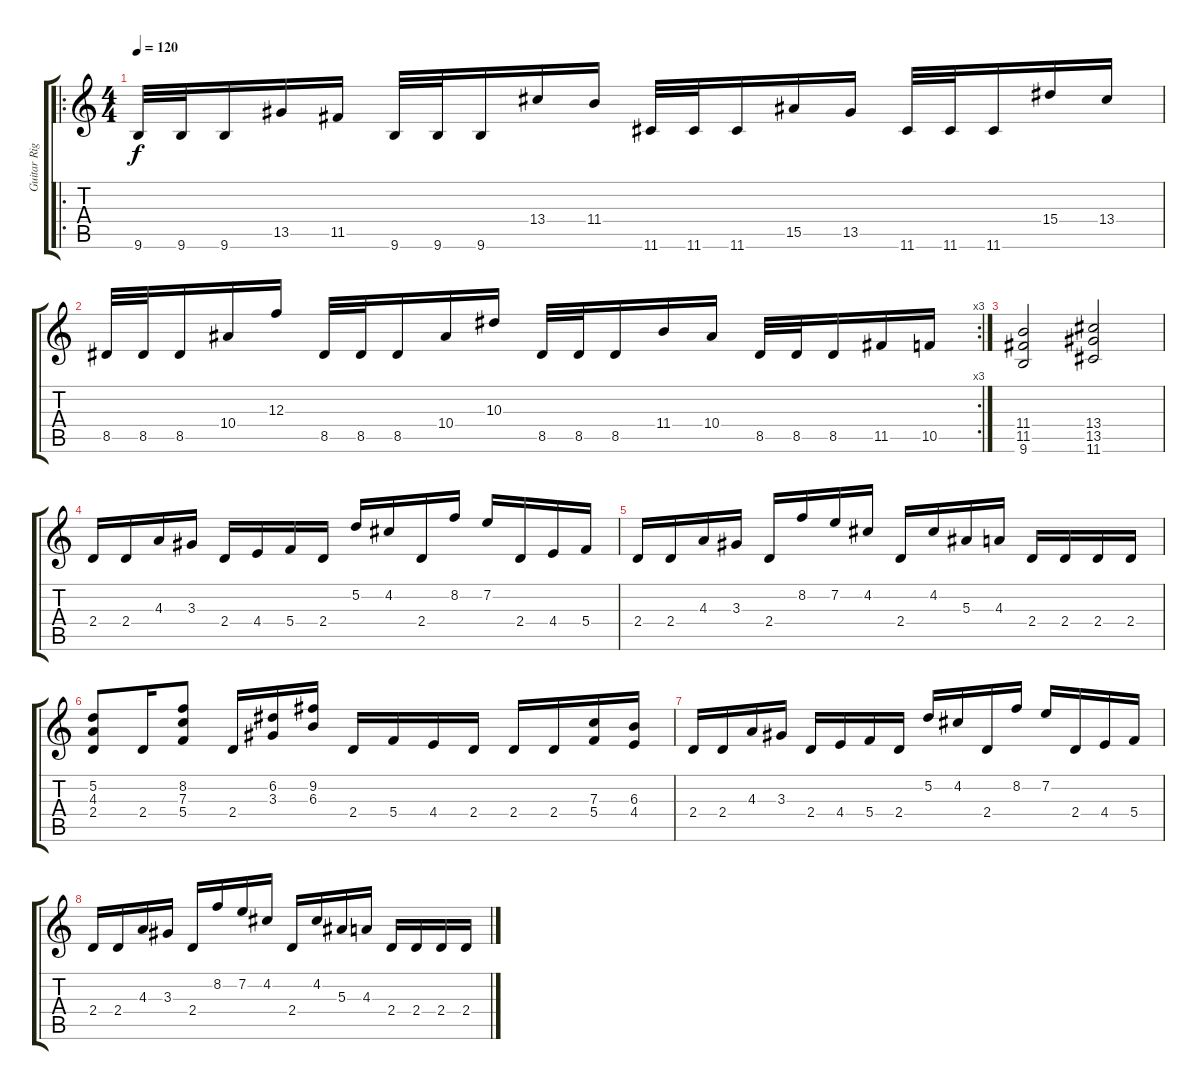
\track ("Guitar Right" "Guitar Rig") {instrument distortionguitar}
\staff {score tabs}
\tuning (D4 A3 F3 C3 G2 D2) {hide}
\ro
\ts (4 4)
\tempo 120
\clef g2
\ks c
9.6.32{dy f} 9.6.32 9.6.16 13.5.16 11.5.16 9.6.32 9.6.32 9.6.16 13.4.16 11.4.16 11.6.32 11.6.32 11.6.16 15.5.16 13.5.16 11.6.32 11.6.32 11.6.16 15.4.16 13.4.16 |
\rc 3
8.5.32 8.5.32 8.5.16 10.4.16 12.3.16 8.5.32 8.5.32 8.5.16 10.4.16 10.3.16 8.5.32 8.5.32 8.5.16 11.4.16 10.4.16 8.5.32 8.5.32 8.5.16 11.5.16 10.5.16 |
(11.4 11.5 9.6).2 (13.4 13.5 11.6).2 |
2.4.16 2.4.16 4.3.16 3.3.16 2.4.16 4.4.16 5.4.16 2.4.16 5.2.16 4.2.16 2.4.16 8.2.16 7.2.16 2.4.16 4.4.16 5.4.16 |
2.4.16 2.4.16 4.3.16 3.3.16 2.4.16 8.2.16 7.2.16 4.2.16 2.4.16 4.2.16 5.3.16 4.3.16 2.4.16 2.4.16 2.4.16 2.4.16 |
(5.2 4.3 2.4).8 2.4.16 (8.2 7.3 5.4).8 2.4.16 (6.2 3.3).16 (9.2 6.3).16 2.4.16 5.4.16 4.4.16 2.4.16 2.4.16 2.4.16 (7.3 5.4).16 (6.3 4.4).16 |
2.4.16 2.4.16 4.3.16 3.3.16 2.4.16 4.4.16 5.4.16 2.4.16 5.2.16 4.2.16 2.4.16 8.2.16 7.2.16 2.4.16 4.4.16 5.4.16 |
2.4.16 2.4.16 4.3.16 3.3.16 2.4.16 8.2.16 7.2.16 4.2.16 2.4.16 4.2.16 5.3.16 4.3.16 2.4.16 2.4.16 2.4.16 2.4.16
